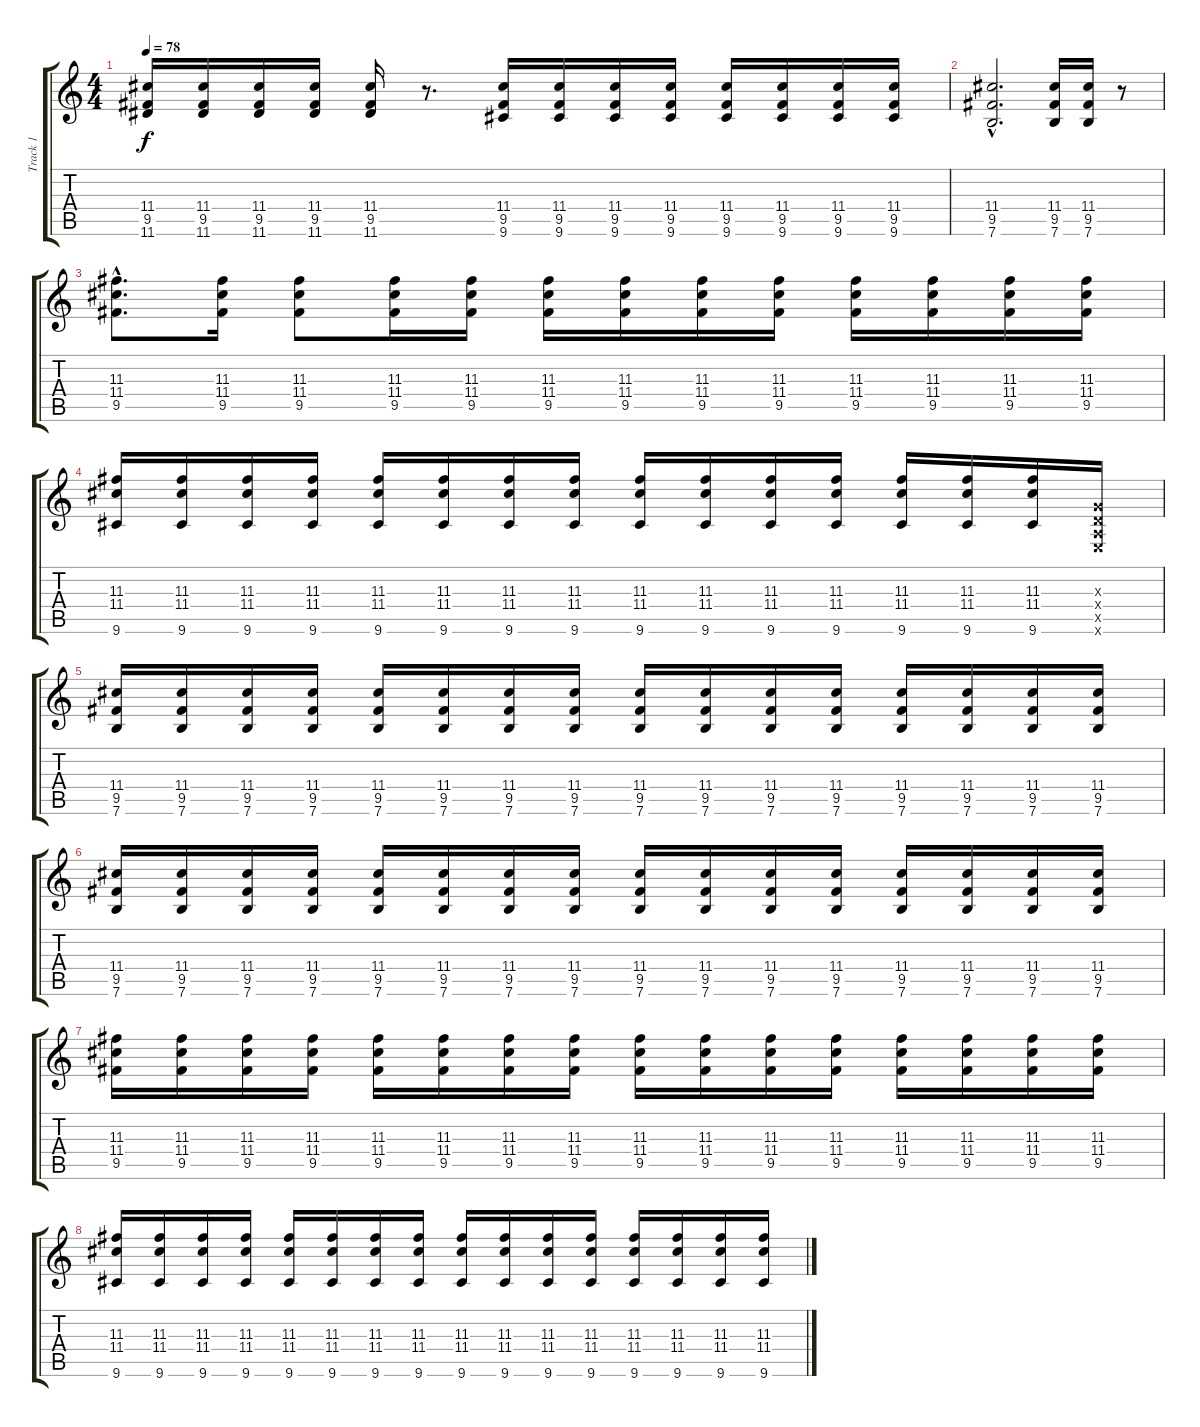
\track ("Track 1" "Track 1") {instrument acousticguitarsteel}
\staff {score tabs}
\tuning (E4 B3 G3 D3 A2 E2) {hide}
\ts (4 4)
\tempo 78
\clef g2
\ks c
(11.4 9.5 11.6).16{dy f} (11.4 9.5 11.6).16 (11.4 9.5 11.6).16 (11.4 9.5 11.6).16 (11.4 9.5 11.6).16 r.8{d} (11.4 9.5 9.6).16 (11.4 9.5 9.6).16 (11.4 9.5 9.6).16 (11.4 9.5 9.6).16 (11.4 9.5 9.6).16 (11.4 9.5 9.6).16 (11.4 9.5 9.6).16 (11.4 9.5 9.6).16 |
(11.4{hac} 9.5{hac} 7.6{hac}).2{d} (11.4 9.5 7.6).16 (11.4 9.5 7.6).16 r.8 |
(11.3{hac} 11.4{hac} 9.5{hac}).8{d} (11.3 11.4 9.5).16 (11.3 11.4 9.5).8 (11.3 11.4 9.5).16 (11.3 11.4 9.5).16 (11.3 11.4 9.5).16 (11.3 11.4 9.5).16 (11.3 11.4 9.5).16 (11.3 11.4 9.5).16 (11.3 11.4 9.5).16 (11.3 11.4 9.5).16 (11.3 11.4 9.5).16 (11.3 11.4 9.5).16 |
(11.3 11.4 9.6).16 (11.3 11.4 9.6).16 (11.3 11.4 9.6).16 (11.3 11.4 9.6).16 (11.3 11.4 9.6).16 (11.3 11.4 9.6).16 (11.3 11.4 9.6).16 (11.3 11.4 9.6).16 (11.3 11.4 9.6).16 (11.3 11.4 9.6).16 (11.3 11.4 9.6).16 (11.3 11.4 9.6).16 (11.3 11.4 9.6).16 (11.3 11.4 9.6).16 (11.3 11.4 9.6).16 (0.3{x} 0.4{x} 0.5{x} 0.6{x}).16 |
(11.4 9.5 7.6).16 (11.4 9.5 7.6).16 (11.4 9.5 7.6).16 (11.4 9.5 7.6).16 (11.4 9.5 7.6).16 (11.4 9.5 7.6).16 (11.4 9.5 7.6).16 (11.4 9.5 7.6).16 (11.4 9.5 7.6).16 (11.4 9.5 7.6).16 (11.4 9.5 7.6).16 (11.4 9.5 7.6).16 (11.4 9.5 7.6).16 (11.4 9.5 7.6).16 (11.4 9.5 7.6).16 (11.4 9.5 7.6).16 |
(11.4 9.5 7.6).16 (11.4 9.5 7.6).16 (11.4 9.5 7.6).16 (11.4 9.5 7.6).16 (11.4 9.5 7.6).16 (11.4 9.5 7.6).16 (11.4 9.5 7.6).16 (11.4 9.5 7.6).16 (11.4 9.5 7.6).16 (11.4 9.5 7.6).16 (11.4 9.5 7.6).16 (11.4 9.5 7.6).16 (11.4 9.5 7.6).16 (11.4 9.5 7.6).16 (11.4 9.5 7.6).16 (11.4 9.5 7.6).16 |
(11.3 11.4 9.5).16 (11.3 11.4 9.5).16 (11.3 11.4 9.5).16 (11.3 11.4 9.5).16 (11.3 11.4 9.5).16 (11.3 11.4 9.5).16 (11.3 11.4 9.5).16 (11.3 11.4 9.5).16 (11.3 11.4 9.5).16 (11.3 11.4 9.5).16 (11.3 11.4 9.5).16 (11.3 11.4 9.5).16 (11.3 11.4 9.5).16 (11.3 11.4 9.5).16 (11.3 11.4 9.5).16 (11.3 11.4 9.5).16 |
(11.3 11.4 9.6).16 (11.3 11.4 9.6).16 (11.3 11.4 9.6).16 (11.3 11.4 9.6).16 (11.3 11.4 9.6).16 (11.3 11.4 9.6).16 (11.3 11.4 9.6).16 (11.3 11.4 9.6).16 (11.3 11.4 9.6).16 (11.3 11.4 9.6).16 (11.3 11.4 9.6).16 (11.3 11.4 9.6).16 (11.3 11.4 9.6).16 (11.3 11.4 9.6).16 (11.3 11.4 9.6).16 (11.3 11.4 9.6).16
